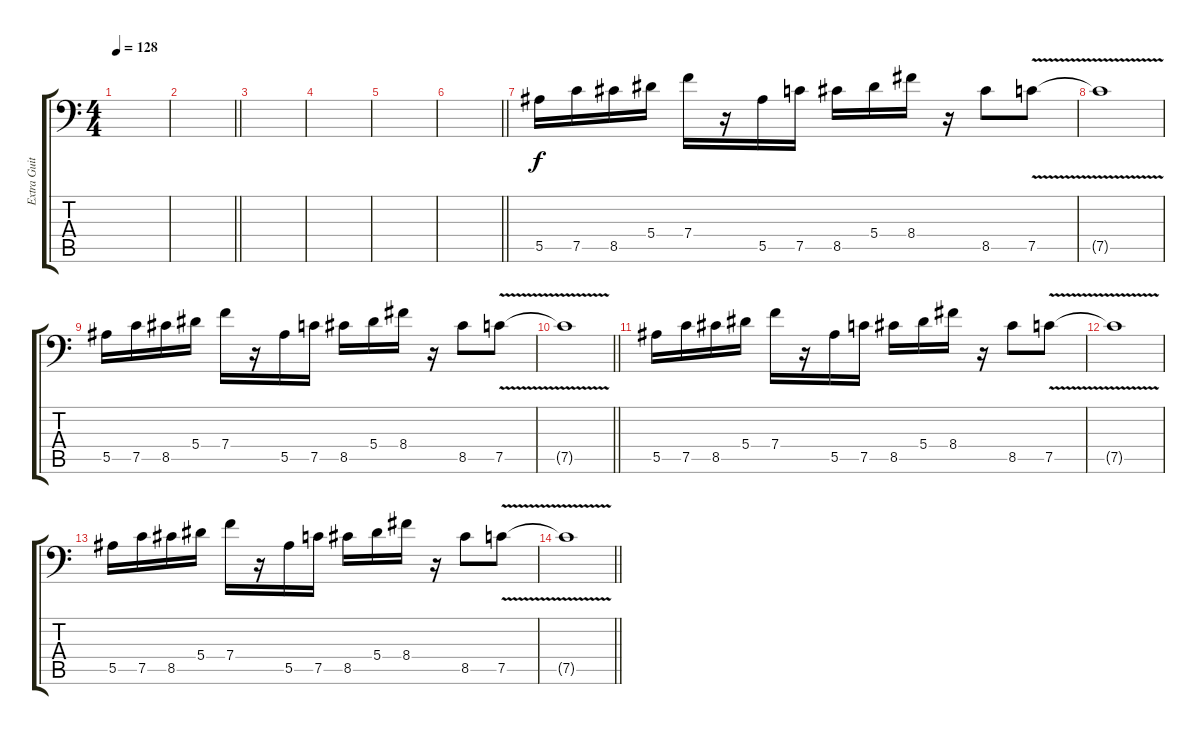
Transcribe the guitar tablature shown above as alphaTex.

\track ("Extra Guitar" "Extra Guit") {instrument overdrivenguitar}
\staff {score tabs}
\tuning (C4 G3 Eb3 Bb2 F2 Bb1) {hide}
\ts (4 4)
\tempo 128
\clef f4
\ks c
|
\barLineRight lightlight
|
|
|
|
\barLineRight lightlight
|
5.5.16 7.5.16 8.5.16 5.4.16 7.4.16 r.16 5.5.16 7.5.16 8.5.16 5.4.16 8.4.16 r.16 8.5.8 7.5{v}.8 |
7.5{t}.1 |
5.5.16 7.5.16 8.5.16 5.4.16 7.4.16 r.16 5.5.16 7.5.16 8.5.16 5.4.16 8.4.16 r.16 8.5.8 7.5{v}.8 |
\barLineRight lightlight
7.5{t}.1 |
5.5.16 7.5.16 8.5.16 5.4.16 7.4.16 r.16 5.5.16 7.5.16 8.5.16 5.4.16 8.4.16 r.16 8.5.8 7.5{v}.8 |
7.5{t}.1 |
5.5.16 7.5.16 8.5.16 5.4.16 7.4.16 r.16 5.5.16 7.5.16 8.5.16 5.4.16 8.4.16 r.16 8.5.8 7.5{v}.8 |
\barLineRight lightlight
7.5{t}.1
